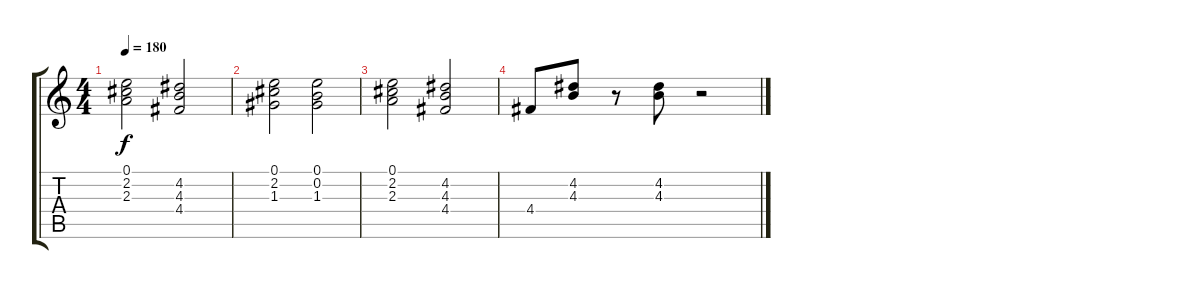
\track "" {instrument distortionguitar}
\staff {score tabs}
\tuning (E4 B3 G3 D3 A2 E2) {hide}
\ts (4 4)
\tempo 180
\clef g2
\ks c
(0.1 2.2 2.3).2{dy f} (4.2 4.3 4.4).2 |
(0.1 2.2 1.3).2 (0.1 0.2 1.3).2 |
(0.1 2.2 2.3).2 (4.2 4.3 4.4).2 |
4.4.8 (4.2 4.3).8 r.8 (4.2 4.3).8 r.2
